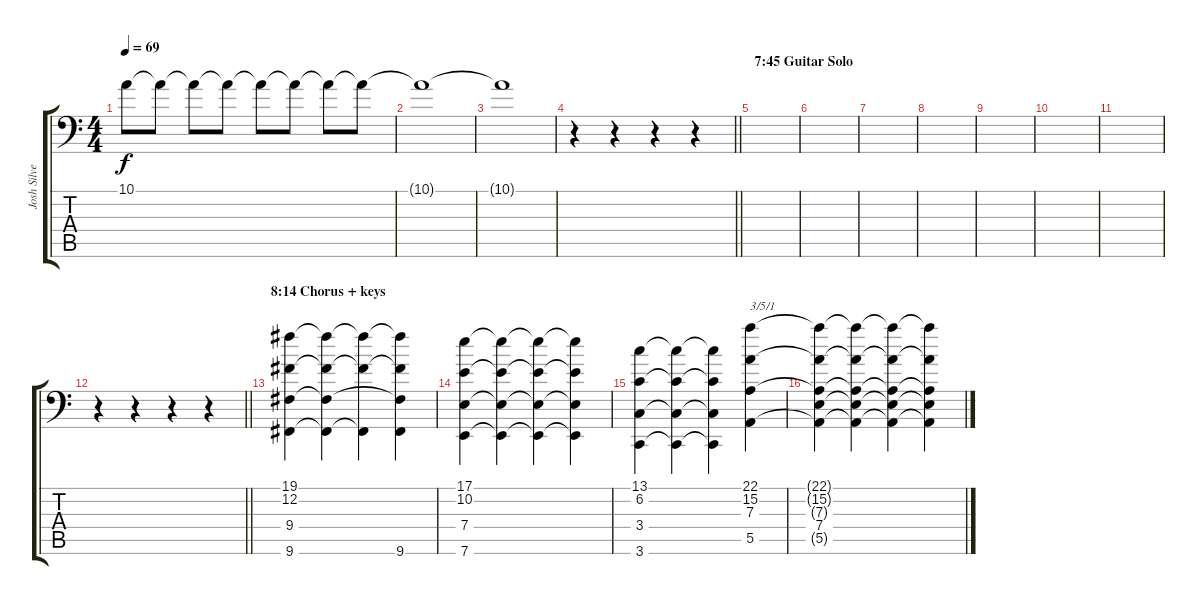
\track ("Josh Silver (Aaahs /  Timpani / Raven (D" "Josh Silve") {instrument pad4choir}
\staff {score tabs}
\tuning (B3 Gb3 D3 A2 E2 A1) {hide}
\ts (4 4)
\tempo 69
\clef f4
\ks c
10.1{t}.8{dy f} 10.1{t}.8 10.1{t}.8 10.1{t}.8 10.1{t}.8 10.1{t}.8 10.1{t}.8 10.1{t}.8 |
10.1{t}.1 |
10.1{t}.1 |
\barLineRight lightlight
r.4 r.4 r.4 r.4 |
\section ("" "7:45 Guitar Solo")
|
|
|
|
|
|
|
\barLineRight lightlight
r.4 r.4 r.4 r.4 |
\section ("" "8:14 Chorus + keys")
(19.1 12.2 9.4 9.6).4{volume 7 instrument pad4choir} (19.1{t} 12.2{t} 9.4{t} 9.6{t}).4 (19.1{t} 12.2{t} 9.6{t}).4 (19.1{t} 12.2{t} 9.4{t} 9.6).4 |
(17.1 10.2 7.4 7.6).4 (17.1{t} 10.2{t} 7.4{t} 7.6{t}).4 (17.1{t} 10.2{t} 7.4{t} 7.6{t}).4 (17.1{t} 10.2{t} 7.4{t} 7.6{t}).4 |
(13.1 6.2 3.4 3.6).4 (13.1{t} 6.2{t} 3.4{t} 3.6{t}).4 (13.1{t} 6.2{t} 3.4{t} 3.6{t}).4 (22.1 15.2 7.3 5.5).4{txt "3/5/1"} |
(22.1{t} 15.2{t} 7.3{t} 7.4 5.5{t}).4 (22.1{t} 15.2{t} 7.3{t} 7.4{t} 5.5{t}).4 (22.1{t} 15.2{t} 7.3{t} 7.4{t} 5.5{t}).4 (22.1{t} 15.2{t} 7.3{t} 7.4{t} 5.5{t}).4
